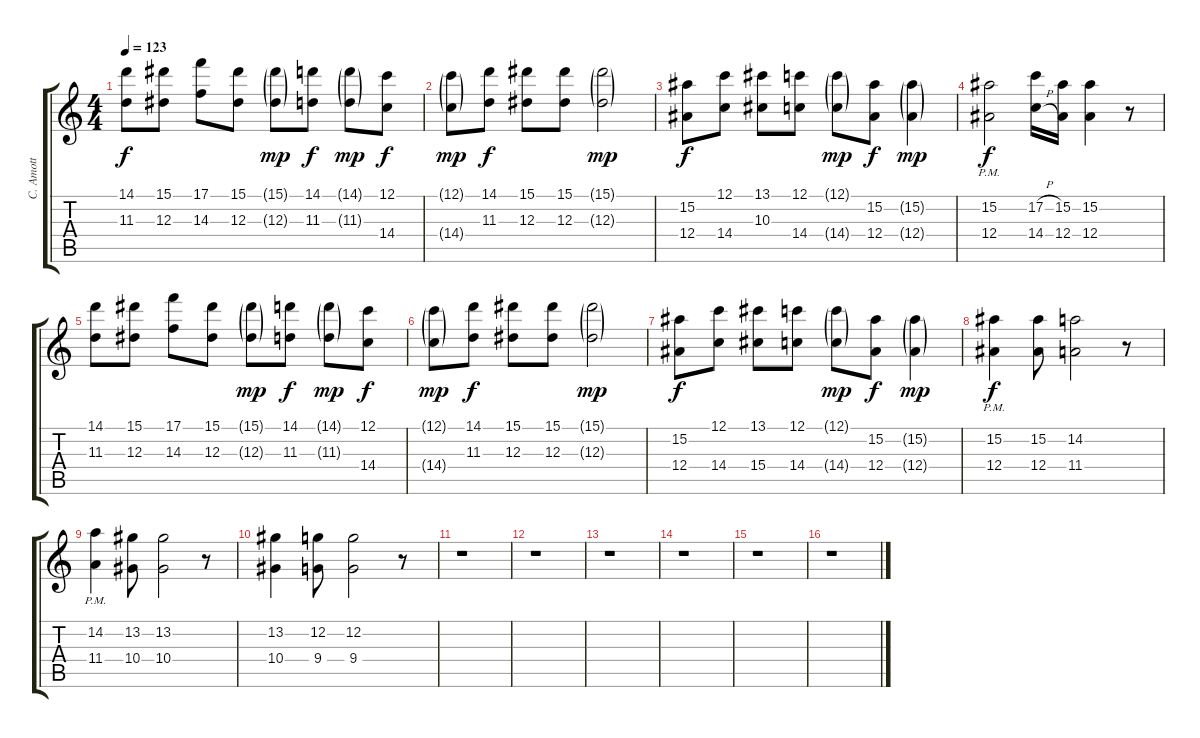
\track ("C. Amott" "C. Amott") {instrument distortionguitar}
\staff {score tabs}
\tuning (C4 G3 Eb3 Bb2 F2 C2) {hide}
\ts (4 4)
\tempo 123
\clef g2
\ks c
(14.1 11.3).8{dy f} (15.1 12.3).8 (17.1 14.3).8 (15.1 12.3).8 (15.1{g} 12.3{g}).8{dy mp} (14.1 11.3).8{dy f} (14.1{g} 11.3{g}).8{dy mp} (12.1 14.4).8{dy f} |
(12.1{g} 14.4{g}).8{dy mp} (14.1 11.3).8{dy f} (15.1 12.3).8 (15.1 12.3).8 (15.1{g} 12.3{g}).2{dy mp} |
(15.2 12.4).8{dy f} (12.1 14.4).8 (13.1 10.3).8 (12.1 14.4).8 (12.1{g} 14.4{g}).8{dy mp} (15.2 12.4).8{dy f} (15.2{g} 12.4{g}).4{dy mp} |
(15.2{pm} 12.4{pm}).2{dy f} (17.2{h} 14.4{h}).16 (15.2 12.4).16 (15.2 12.4).4 r.8 |
(14.1 11.3).8 (15.1 12.3).8 (17.1 14.3).8 (15.1 12.3).8 (15.1{g} 12.3{g}).8{dy mp} (14.1 11.3).8{dy f} (14.1{g} 11.3{g}).8{dy mp} (12.1 14.4).8{dy f} |
(12.1{g} 14.4{g}).8{dy mp} (14.1 11.3).8{dy f} (15.1 12.3).8 (15.1 12.3).8 (15.1{g} 12.3{g}).2{dy mp} |
(15.2 12.4).8{dy f} (12.1 14.4).8 (13.1 15.4).8 (12.1 14.4).8 (12.1{g} 14.4{g}).8{dy mp} (15.2 12.4).8{dy f} (15.2{g} 12.4{g}).4{dy mp} |
(15.2{pm} 12.4{pm}).4{dy f} (15.2 12.4).8 (14.2 11.4).2 r.8 |
(14.2{pm} 11.4{pm}).4 (13.2 10.4).8 (13.2 10.4).2 r.8 |
(13.2 10.4).4 (12.2 9.4).8 (12.2 9.4).2 r.8 |
r.1 |
r.1 |
r.1 |
r.1 |
r.1 |
r.1
